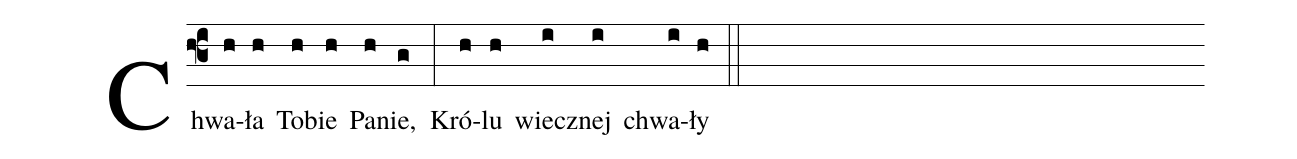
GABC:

%%
(f3)Chwa(h)ła(h) To(h)bie(h) Pa(h)nie,(g) (:) Kró(h)lu(h) wiecz(i)nej(i) chwa(i)ły(h) (::) (Z)
